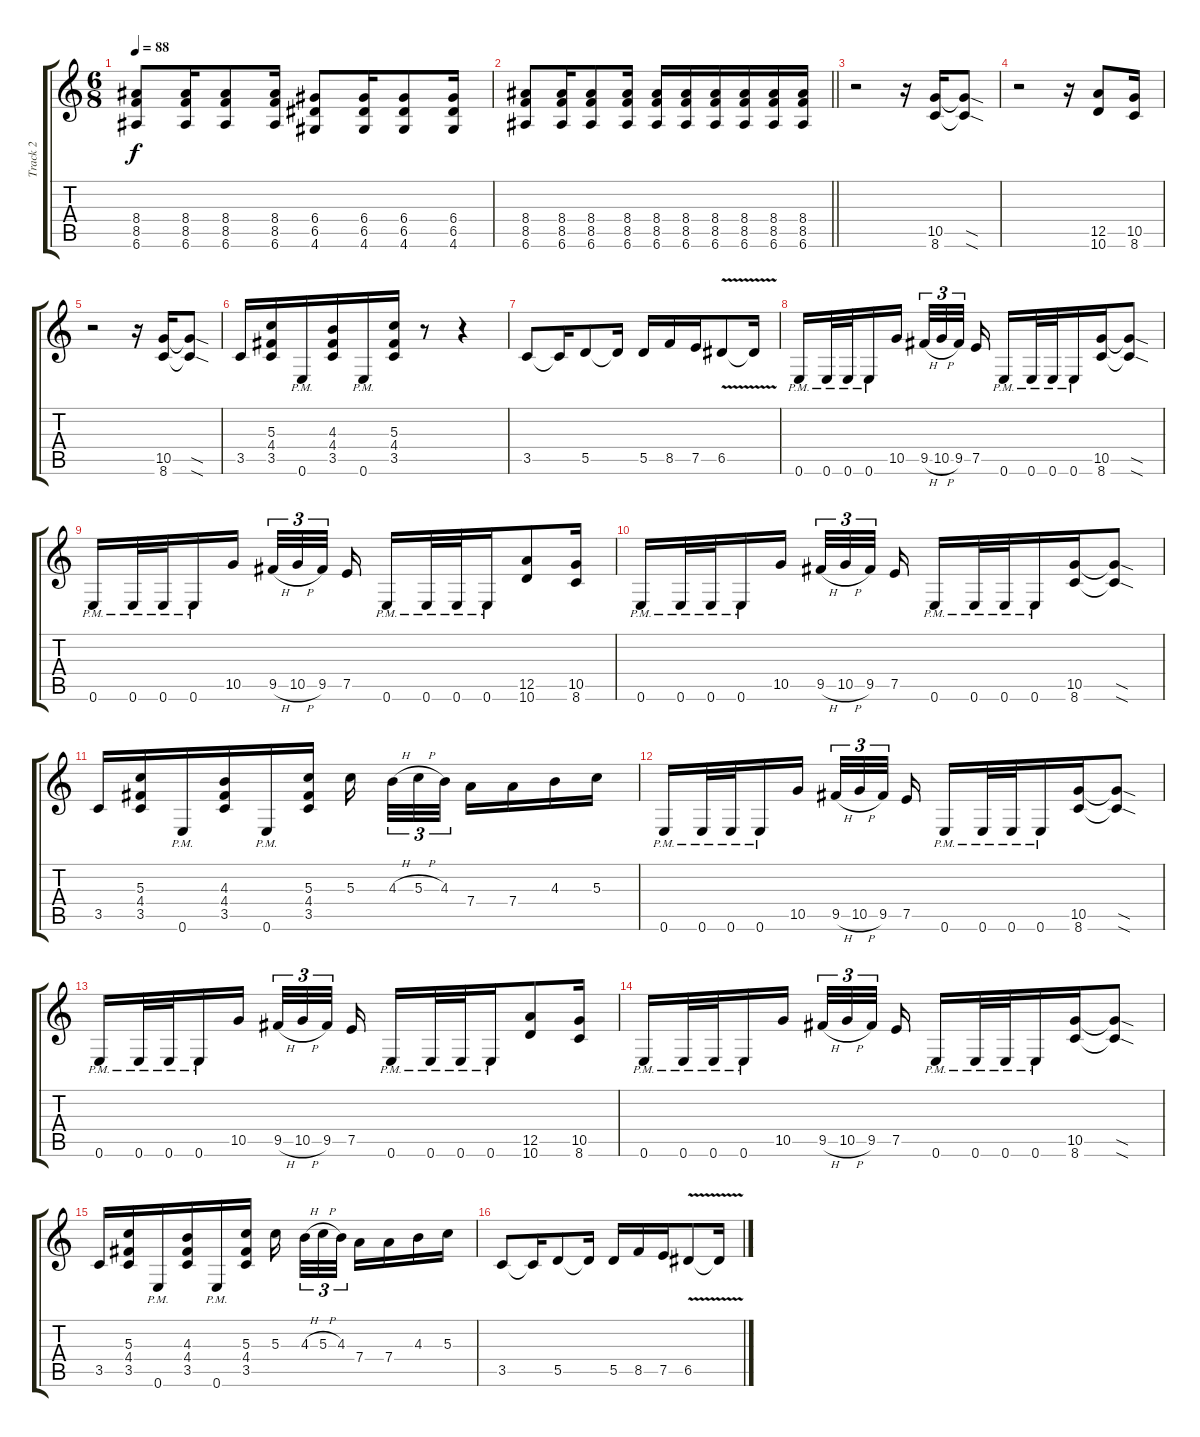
\track ("Track 2" "Track 2") {instrument distortionguitar}
\staff {score tabs}
\tuning (E4 B3 G3 D3 A2 E2) {hide}
\ts (6 8)
\tempo 88
\clef g2
\ks c
(8.4 8.5 6.6).8{dy f} (8.4 8.5 6.6).16 (8.4 8.5 6.6).8 (8.4 8.5 6.6).16 (6.4 6.5 4.6).8 (6.4 6.5 4.6).16 (6.4 6.5 4.6).8 (6.4 6.5 4.6).16 |
\barLineRight lightlight
(8.4 8.5 6.6).8 (8.4 8.5 6.6).16 (8.4 8.5 6.6).8 (8.4 8.5 6.6).16 (8.4 8.5 6.6).16 (8.4 8.5 6.6).16 (8.4 8.5 6.6).16 (8.4 8.5 6.6).16 (8.4 8.5 6.6).16 (8.4 8.5 6.6).16 |
r.2{volume 16} r.16 (10.5 8.6).16 (10.5{sod t} 8.6{sod t}).8 |
r.2 r.16 (12.5 10.6).8 (10.5 8.6).16 |
r.2 r.16 (10.5 8.6).16 (10.5{sod t} 8.6{sod t}).8 |
3.5.16 (5.3 4.4 3.5).16 0.6{pm}.16 (4.3 4.4 3.5).16 0.6{pm}.16 (5.3 4.4 3.5).16 r.8 r.4 |
3.5.8 3.5{t}.16 5.5.8 5.5{t}.16 5.5.16 8.5.16 7.5.16 6.5{v}.8 6.5{t}.16 |
0.6{pm}.16 0.6{pm}.32 0.6{pm}.32 0.6{pm}.16 10.5.16{beam splitsecondary} 9.5{h}.32{tu (3 2)} 10.5{h}.32{tu (3 2)} 9.5.32{tu (3 2) beam splitsecondary} 7.5.16 0.6{pm}.16 0.6{pm}.32 0.6{pm}.32 0.6{pm}.16 (10.5 8.6).16 (10.5{sod t} 8.6{sod t}).8 |
0.6{pm}.16 0.6{pm}.32 0.6{pm}.32 0.6{pm}.16 10.5.16{beam splitsecondary} 9.5{h}.32{tu (3 2)} 10.5{h}.32{tu (3 2)} 9.5.32{tu (3 2) beam splitsecondary} 7.5.16 0.6{pm}.16 0.6{pm}.32 0.6{pm}.32 0.6{pm}.16 (12.5 10.6).8 (10.5 8.6).16 |
0.6{pm}.16 0.6{pm}.32 0.6{pm}.32 0.6{pm}.16 10.5.16{beam splitsecondary} 9.5{h}.32{tu (3 2)} 10.5{h}.32{tu (3 2)} 9.5.32{tu (3 2) beam splitsecondary} 7.5.16 0.6{pm}.16 0.6{pm}.32 0.6{pm}.32 0.6{pm}.16 (10.5 8.6).16 (10.5{sod t} 8.6{sod t}).8 |
3.5.16 (5.3 4.4 3.5).16 0.6{pm}.16 (4.3 4.4 3.5).16 0.6{pm}.16 (5.3 4.4 3.5).16 5.3.16{beam splitsecondary} 4.3{h}.32{tu (3 2)} 5.3{h}.32{tu (3 2)} 4.3.32{tu (3 2) beam splitsecondary} 7.4.16 7.4.16 4.3.16 5.3.16 |
0.6{pm}.16 0.6{pm}.32 0.6{pm}.32 0.6{pm}.16 10.5.16{beam splitsecondary} 9.5{h}.32{tu (3 2)} 10.5{h}.32{tu (3 2)} 9.5.32{tu (3 2) beam splitsecondary} 7.5.16 0.6{pm}.16 0.6{pm}.32 0.6{pm}.32 0.6{pm}.16 (10.5 8.6).16 (10.5{sod t} 8.6{sod t}).8 |
0.6{pm}.16 0.6{pm}.32 0.6{pm}.32 0.6{pm}.16 10.5.16{beam splitsecondary} 9.5{h}.32{tu (3 2)} 10.5{h}.32{tu (3 2)} 9.5.32{tu (3 2) beam splitsecondary} 7.5.16 0.6{pm}.16 0.6{pm}.32 0.6{pm}.32 0.6{pm}.16 (12.5 10.6).8 (10.5 8.6).16 |
0.6{pm}.16 0.6{pm}.32 0.6{pm}.32 0.6{pm}.16 10.5.16{beam splitsecondary} 9.5{h}.32{tu (3 2)} 10.5{h}.32{tu (3 2)} 9.5.32{tu (3 2) beam splitsecondary} 7.5.16 0.6{pm}.16 0.6{pm}.32 0.6{pm}.32 0.6{pm}.16 (10.5 8.6).16 (10.5{sod t} 8.6{sod t}).8 |
3.5.16 (5.3 4.4 3.5).16 0.6{pm}.16 (4.3 4.4 3.5).16 0.6{pm}.16 (5.3 4.4 3.5).16 5.3.16{beam splitsecondary} 4.3{h}.32{tu (3 2)} 5.3{h}.32{tu (3 2)} 4.3.32{tu (3 2) beam splitsecondary} 7.4.16 7.4.16 4.3.16 5.3.16 |
3.5.8 3.5{t}.16 5.5.8 5.5{t}.16 5.5.16 8.5.16 7.5.16 6.5{v}.8 6.5{t}.16
